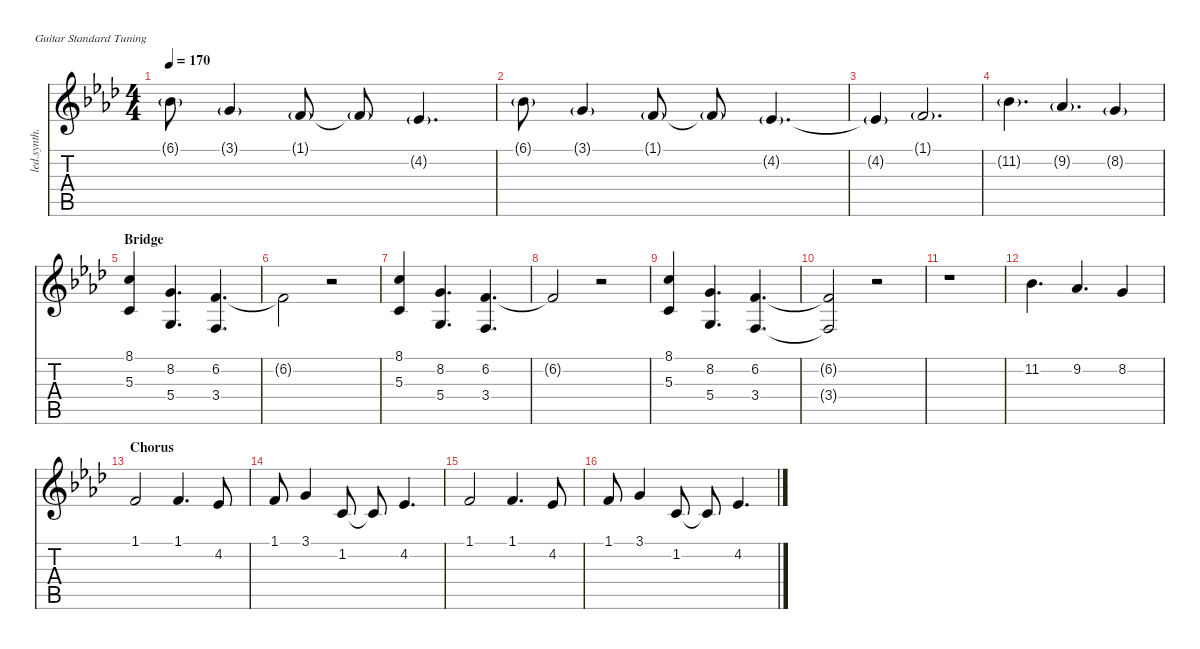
\defaultSystemsLayout 4
\hideDynamics
\bracketExtendMode nobrackets
\otherSystemsTrackNameOrientation horizontal
\track ("Lead Synth" "led.synth.") {instrument lead7fifths}
\staff {score tabs}
\tuning (E4 B3 G3 D3 A2 E2)
\ts (4 4)
\tempo 170
\clef g2
\ks fminor
6.1{g acc b}.8{dy f beam Down} 3.1{g acc forcenatural}.4{beam Up} 1.1{g acc forcenatural}.8{beam Up} 1.1{g t acc forcenatural}.8{beam Up} 4.2{g acc b}.4{d beam Up} |
6.1{g acc b}.8{beam Down} 3.1{g acc forcenatural}.4{beam Up} 1.1{g acc forcenatural}.8{beam Up} 1.1{g t acc forcenatural}.8{beam Up} 4.2{g acc b}.4{d beam Up} |
4.2{g t acc b}.4{beam Up} 1.1{g acc forcenatural}.2{d beam Up} |
11.2{g acc b}.4{d dy mf beam Down} 9.2{g acc b}.4{d beam Up} 8.2{g acc forcenatural}.4{beam Up} |
\section ("" "Bridge")
(8.1{acc forcenatural} 5.3{acc forcenatural}).4{dy mp beam Up} (8.2{acc forcenatural} 5.4{acc forcenatural}).4{d beam Up} (6.2{acc forcenatural} 3.4{acc forcenatural}).4{d beam Up} |
6.2{t acc forcenatural}.2{beam Down} r.2{beam Down} |
(8.1{acc forcenatural} 5.3{acc forcenatural}).4{beam Up} (8.2{acc forcenatural} 5.4{acc forcenatural}).4{d beam Up} (6.2{acc forcenatural} 3.4{acc forcenatural}).4{d beam Up} |
6.2{t acc forcenatural}.2{beam Up} r.2{beam Up} |
(8.1{acc forcenatural} 5.3{acc forcenatural}).4{beam Up} (8.2{acc forcenatural} 5.4{acc forcenatural}).4{d beam Up} (6.2{acc forcenatural} 3.4{acc forcenatural}).4{d beam Up} |
(6.2{t acc forcenatural} 3.4{t acc forcenatural}).2{beam Up} r.2{beam Up} |
r.1{beam Down} |
11.2{acc b}.4{d dy mf beam Down} 9.2{acc b}.4{d beam Up} 8.2{acc forcenatural}.4{beam Up} |
\section ("" "Chorus")
1.1{acc forcenatural}.2{beam Up} 1.1{acc forcenatural}.4{d beam Up} 4.2{acc b}.8{beam Up} |
1.1{acc forcenatural}.8{beam Up} 3.1{acc forcenatural}.4{beam Up} 1.2{acc forcenatural}.8{beam Up} 1.2{t acc forcenatural}.8{beam Up} 4.2{acc b}.4{d beam Up} |
1.1{acc forcenatural}.2{beam Up} 1.1{acc forcenatural}.4{d beam Up} 4.2{acc b}.8{beam Up} |
1.1{acc forcenatural}.8{beam Up} 3.1{acc forcenatural}.4{beam Up} 1.2{acc forcenatural}.8{beam Up} 1.2{t acc forcenatural}.8{beam Up} 4.2{acc b}.4{d beam Up}
